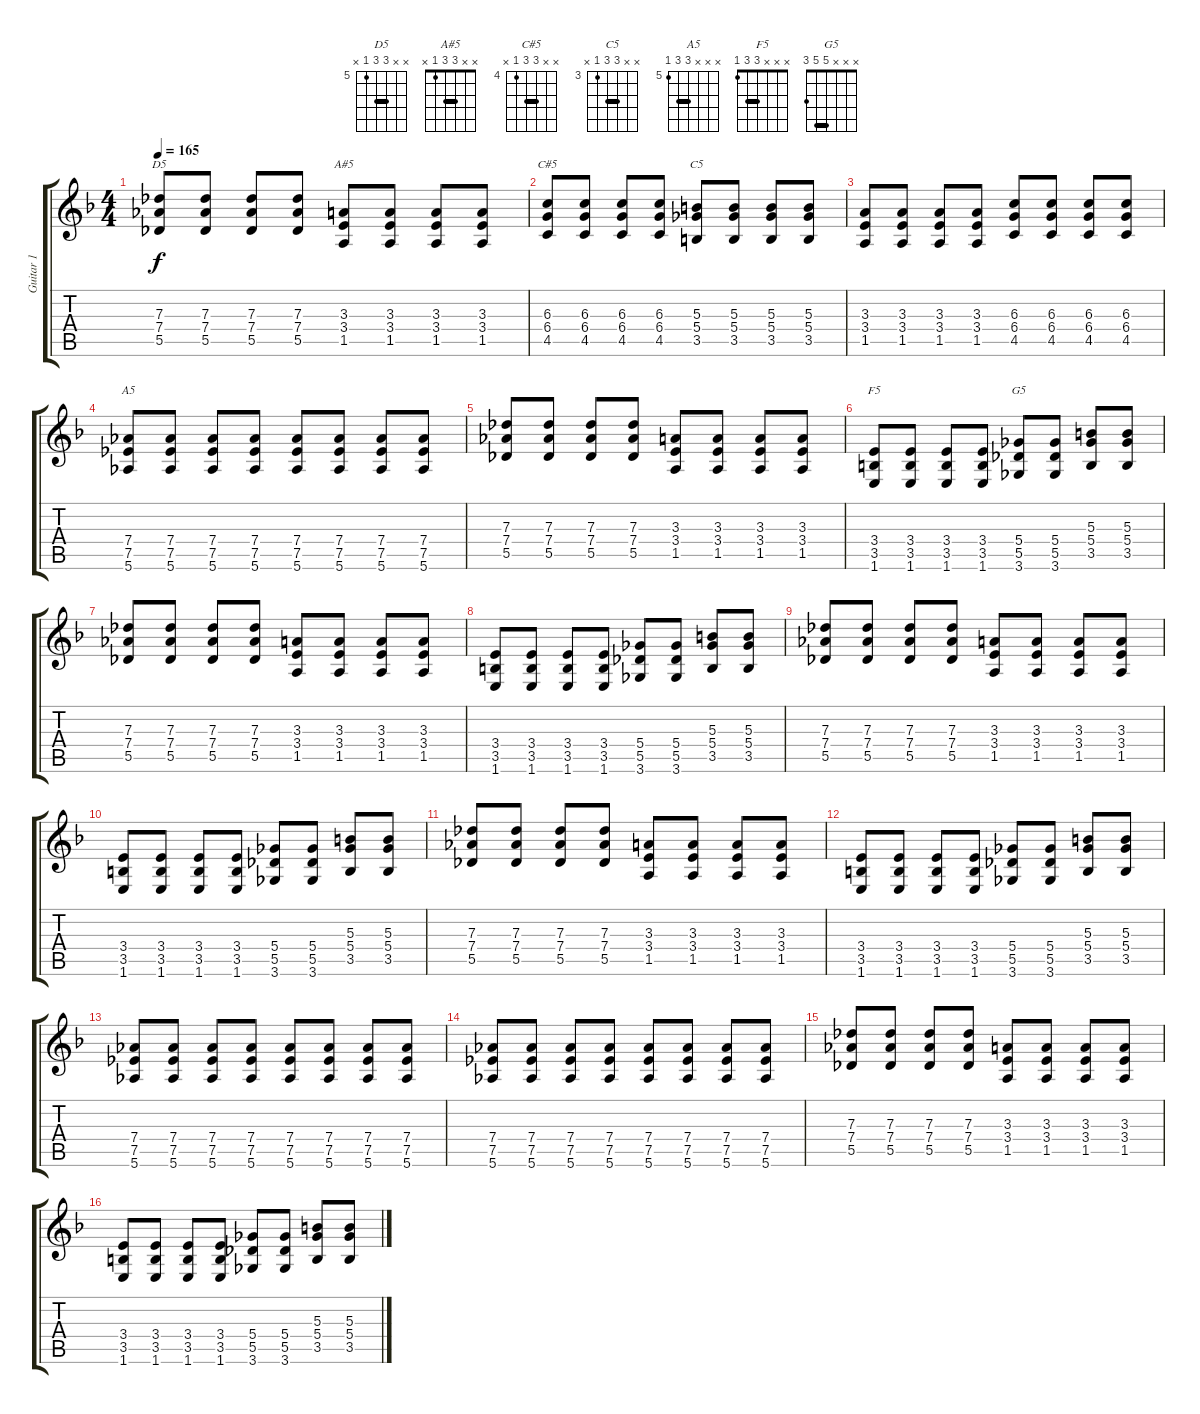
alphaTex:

\track ("Guitar 1" "Guitar 1") {instrument distortionguitar}
\staff {score tabs}
\tuning (Eb4 Bb3 Gb3 Db3 Ab2 Eb2) {hide}
\chord ("D5" x x 7 7 5 x) {firstfret 5 barre 7}
\chord ("A#5" x x 3 3 1 x) {barre 3}
\chord ("C#5" x x 6 6 4 x) {firstfret 4 barre 6}
\chord ("C5" x x 5 5 3 x) {firstfret 3 barre 5}
\chord ("A5" x x x 7 7 5) {firstfret 5 barre 7}
\chord ("F5" x x x 3 3 1) {barre 3}
\chord ("G5" x x x 5 5 3) {barre 5}
\ts (4 4)
\tempo 165
\clef g2
\ks f
(7.3 7.4 5.5).8{ch "D5" dy f} (7.3 7.4 5.5).8 (7.3 7.4 5.5).8 (7.3 7.4 5.5).8 (3.3 3.4 1.5).8{ch "A#5"} (3.3 3.4 1.5).8 (3.3 3.4 1.5).8 (3.3 3.4 1.5).8 |
(6.3 6.4 4.5).8{ch "C#5"} (6.3 6.4 4.5).8 (6.3 6.4 4.5).8 (6.3 6.4 4.5).8 (5.3 5.4 3.5).8{ch "C5"} (5.3 5.4 3.5).8 (5.3 5.4 3.5).8 (5.3 5.4 3.5).8 |
(3.3 3.4 1.5).8 (3.3 3.4 1.5).8 (3.3 3.4 1.5).8 (3.3 3.4 1.5).8 (6.3 6.4 4.5).8 (6.3 6.4 4.5).8 (6.3 6.4 4.5).8 (6.3 6.4 4.5).8 |
(7.4 7.5 5.6).8{ch "A5"} (7.4 7.5 5.6).8 (7.4 7.5 5.6).8 (7.4 7.5 5.6).8 (7.4 7.5 5.6).8 (7.4 7.5 5.6).8 (7.4 7.5 5.6).8 (7.4 7.5 5.6).8 |
(7.3 7.4 5.5).8 (7.3 7.4 5.5).8 (7.3 7.4 5.5).8 (7.3 7.4 5.5).8 (3.3 3.4 1.5).8 (3.3 3.4 1.5).8 (3.3 3.4 1.5).8 (3.3 3.4 1.5).8 |
(3.4 3.5 1.6).8{ch "F5"} (3.4 3.5 1.6).8 (3.4 3.5 1.6).8 (3.4 3.5 1.6).8 (5.4 5.5 3.6).8{ch "G5"} (5.4 5.5 3.6).8 (5.3 5.4 3.5).8 (5.3 5.4 3.5).8 |
(7.3 7.4 5.5).8 (7.3 7.4 5.5).8 (7.3 7.4 5.5).8 (7.3 7.4 5.5).8 (3.3 3.4 1.5).8 (3.3 3.4 1.5).8 (3.3 3.4 1.5).8 (3.3 3.4 1.5).8 |
(3.4 3.5 1.6).8 (3.4 3.5 1.6).8 (3.4 3.5 1.6).8 (3.4 3.5 1.6).8 (5.4 5.5 3.6).8 (5.4 5.5 3.6).8 (5.3 5.4 3.5).8 (5.3 5.4 3.5).8 |
(7.3 7.4 5.5).8 (7.3 7.4 5.5).8 (7.3 7.4 5.5).8 (7.3 7.4 5.5).8 (3.3 3.4 1.5).8 (3.3 3.4 1.5).8 (3.3 3.4 1.5).8 (3.3 3.4 1.5).8 |
(3.4 3.5 1.6).8 (3.4 3.5 1.6).8 (3.4 3.5 1.6).8 (3.4 3.5 1.6).8 (5.4 5.5 3.6).8 (5.4 5.5 3.6).8 (5.3 5.4 3.5).8 (5.3 5.4 3.5).8 |
(7.3 7.4 5.5).8 (7.3 7.4 5.5).8 (7.3 7.4 5.5).8 (7.3 7.4 5.5).8 (3.3 3.4 1.5).8 (3.3 3.4 1.5).8 (3.3 3.4 1.5).8 (3.3 3.4 1.5).8 |
(3.4 3.5 1.6).8 (3.4 3.5 1.6).8 (3.4 3.5 1.6).8 (3.4 3.5 1.6).8 (5.4 5.5 3.6).8 (5.4 5.5 3.6).8 (5.3 5.4 3.5).8 (5.3 5.4 3.5).8 |
(7.4 7.5 5.6).8 (7.4 7.5 5.6).8 (7.4 7.5 5.6).8 (7.4 7.5 5.6).8 (7.4 7.5 5.6).8 (7.4 7.5 5.6).8 (7.4 7.5 5.6).8 (7.4 7.5 5.6).8 |
(7.4 7.5 5.6).8 (7.4 7.5 5.6).8 (7.4 7.5 5.6).8 (7.4 7.5 5.6).8 (7.4 7.5 5.6).8 (7.4 7.5 5.6).8 (7.4 7.5 5.6).8 (7.4 7.5 5.6).8 |
(7.3 7.4 5.5).8 (7.3 7.4 5.5).8 (7.3 7.4 5.5).8 (7.3 7.4 5.5).8 (3.3 3.4 1.5).8 (3.3 3.4 1.5).8 (3.3 3.4 1.5).8 (3.3 3.4 1.5).8 |
(3.4 3.5 1.6).8 (3.4 3.5 1.6).8 (3.4 3.5 1.6).8 (3.4 3.5 1.6).8 (5.4 5.5 3.6).8 (5.4 5.5 3.6).8 (5.3 5.4 3.5).8 (5.3 5.4 3.5).8
